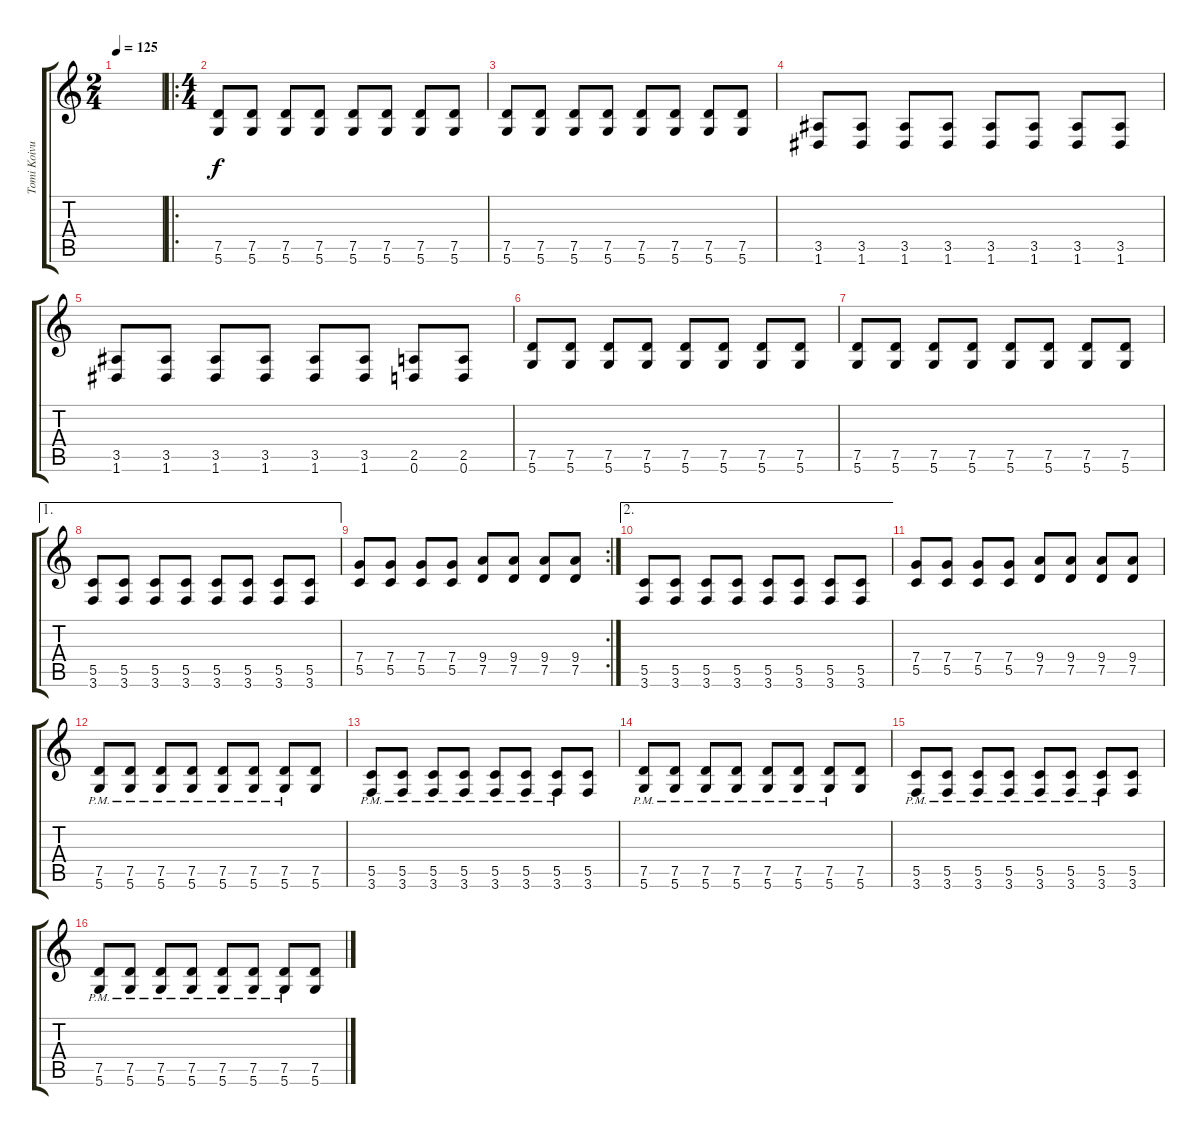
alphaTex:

\track ("Tomi Koivusaari" "Tomi Koivu") {instrument distortionguitar}
\staff {score tabs}
\tuning (D4 A3 F3 C3 G2 D2) {hide}
\ts (2 4)
\section ("" "")
\tempo 125
\clef g2
\ks c
|
\ro
\ts (4 4)
(7.5 5.6).8 (7.5 5.6).8 (7.5 5.6).8 (7.5 5.6).8 (7.5 5.6).8 (7.5 5.6).8 (7.5 5.6).8 (7.5 5.6).8 |
(7.5 5.6).8 (7.5 5.6).8 (7.5 5.6).8 (7.5 5.6).8 (7.5 5.6).8 (7.5 5.6).8 (7.5 5.6).8 (7.5 5.6).8 |
(3.5 1.6).8 (3.5 1.6).8 (3.5 1.6).8 (3.5 1.6).8 (3.5 1.6).8 (3.5 1.6).8 (3.5 1.6).8 (3.5 1.6).8 |
(3.5 1.6).8 (3.5 1.6).8 (3.5 1.6).8 (3.5 1.6).8 (3.5 1.6).8 (3.5 1.6).8 (2.5 0.6).8 (2.5 0.6).8 |
(7.5 5.6).8 (7.5 5.6).8 (7.5 5.6).8 (7.5 5.6).8 (7.5 5.6).8 (7.5 5.6).8 (7.5 5.6).8 (7.5 5.6).8 |
(7.5 5.6).8 (7.5 5.6).8 (7.5 5.6).8 (7.5 5.6).8 (7.5 5.6).8 (7.5 5.6).8 (7.5 5.6).8 (7.5 5.6).8 |
\ae 1
(5.5 3.6).8 (5.5 3.6).8 (5.5 3.6).8 (5.5 3.6).8 (5.5 3.6).8 (5.5 3.6).8 (5.5 3.6).8 (5.5 3.6).8 |
\rc 2
(7.4 5.5).8 (7.4 5.5).8 (7.4 5.5).8 (7.4 5.5).8 (9.4 7.5).8 (9.4 7.5).8 (9.4 7.5).8 (9.4 7.5).8 |
\ae 2
(5.5 3.6).8 (5.5 3.6).8 (5.5 3.6).8 (5.5 3.6).8 (5.5 3.6).8 (5.5 3.6).8 (5.5 3.6).8 (5.5 3.6).8 |
(7.4 5.5).8 (7.4 5.5).8 (7.4 5.5).8 (7.4 5.5).8 (9.4 7.5).8 (9.4 7.5).8 (9.4 7.5).8 (9.4 7.5).8 |
(7.5 5.6{pm}).8 (7.5 5.6{pm}).8 (7.5 5.6{pm}).8 (7.5 5.6{pm}).8 (7.5 5.6{pm}).8 (7.5 5.6{pm}).8 (7.5 5.6{pm}).8 (7.5 5.6).8 |
(5.5 3.6{pm}).8 (5.5 3.6{pm}).8 (5.5 3.6{pm}).8 (5.5 3.6{pm}).8 (5.5 3.6{pm}).8 (5.5 3.6{pm}).8 (5.5 3.6{pm}).8 (5.5 3.6).8 |
(7.5 5.6{pm}).8 (7.5 5.6{pm}).8 (7.5 5.6{pm}).8 (7.5 5.6{pm}).8 (7.5 5.6{pm}).8 (7.5 5.6{pm}).8 (7.5 5.6{pm}).8 (7.5 5.6).8 |
(5.5 3.6{pm}).8 (5.5 3.6{pm}).8 (5.5 3.6{pm}).8 (5.5 3.6{pm}).8 (5.5 3.6{pm}).8 (5.5 3.6{pm}).8 (5.5 3.6{pm}).8 (5.5 3.6).8 |
(7.5 5.6{pm}).8 (7.5 5.6{pm}).8 (7.5 5.6{pm}).8 (7.5 5.6{pm}).8 (7.5 5.6{pm}).8 (7.5 5.6{pm}).8 (7.5 5.6{pm}).8 (7.5 5.6).8
